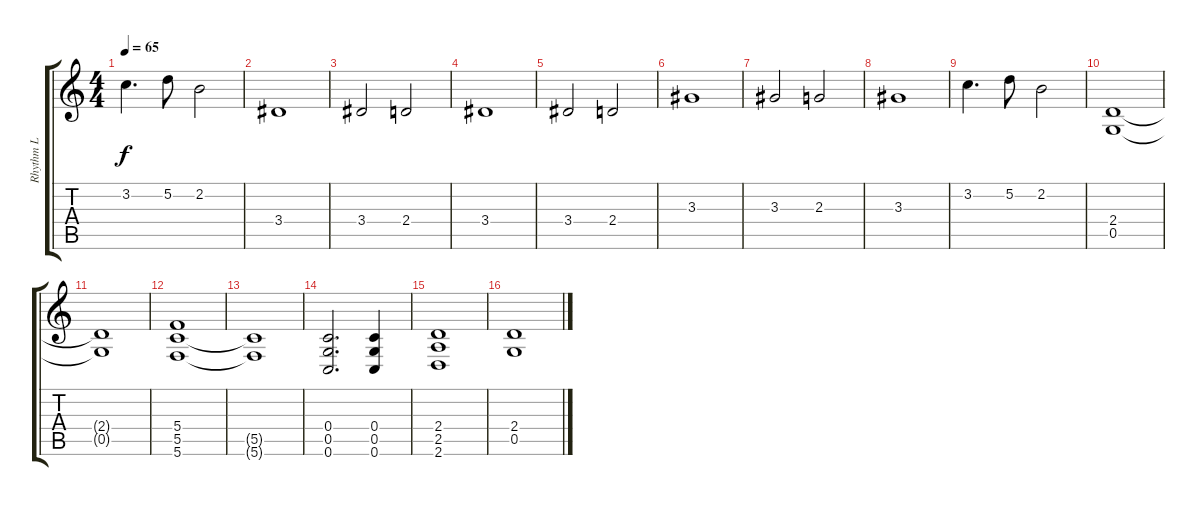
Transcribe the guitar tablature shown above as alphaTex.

\track ("Rhythm L" "Rhythm L") {instrument distortionguitar}
\staff {score tabs}
\tuning (D4 A3 F3 C3 G2 C2) {hide}
\ts (4 4)
\tempo 65
\clef g2
\ks c
3.2.4{d dy f} 5.2.8 2.2.2 |
3.4.1 |
3.4.2 2.4.2 |
3.4.1 |
3.4.2 2.4.2 |
3.3.1 |
3.3.2 2.3.2 |
3.3.1 |
3.2.4{d} 5.2.8 2.2.2 |
(2.4 0.5).1 |
(2.4{t} 0.5{t}).1 |
(5.4 5.5 5.6).1 |
(5.5{t} 5.6{t}).1 |
(0.4 0.5 0.6).2{d} (0.4 0.5 0.6).4 |
(2.4 2.5 2.6).1 |
(2.4 0.5).1
